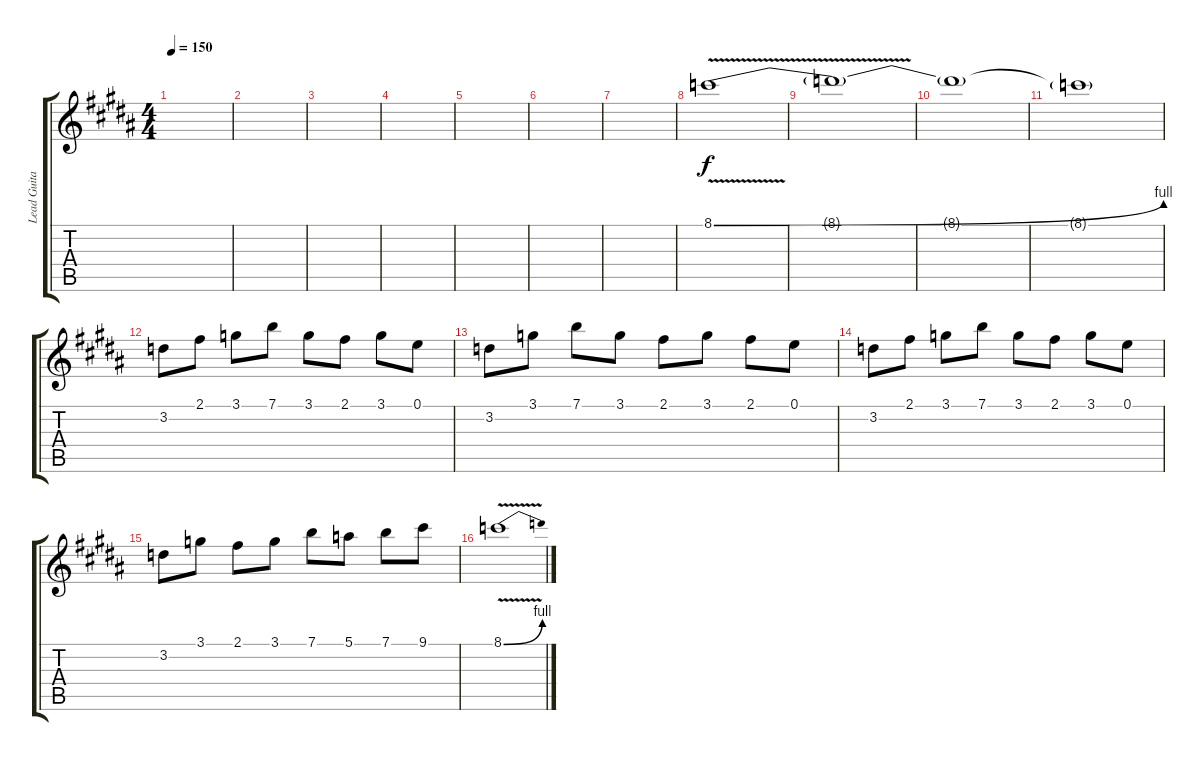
\track ("Lead Guitar" "Lead Guita") {instrument overdrivenguitar}
\staff {score tabs}
\tuning (E4 B3 G3 D3 A2 E2) {hide}
\ts (4 4)
\tempo 150
\clef g2
\ks b
|
|
|
|
|
|
|
8.1{be (bend 0 0 60 4) v}.1{volume 16} |
8.1{t}.1 |
8.1{t}.1 |
8.1{t}.1 |
3.2.8 2.1.8 3.1.8 7.1.8 3.1.8 2.1.8 3.1.8 0.1.8 |
3.2.8 3.1.8 7.1.8 3.1.8 2.1.8 3.1.8 2.1.8 0.1.8 |
3.2.8 2.1.8 3.1.8 7.1.8 3.1.8 2.1.8 3.1.8 0.1.8 |
3.2.8 3.1.8 2.1.8 3.1.8 7.1.8 5.1.8 7.1.8 9.1.8 |
8.1{be (bend 0 0 60 4) v}.1
